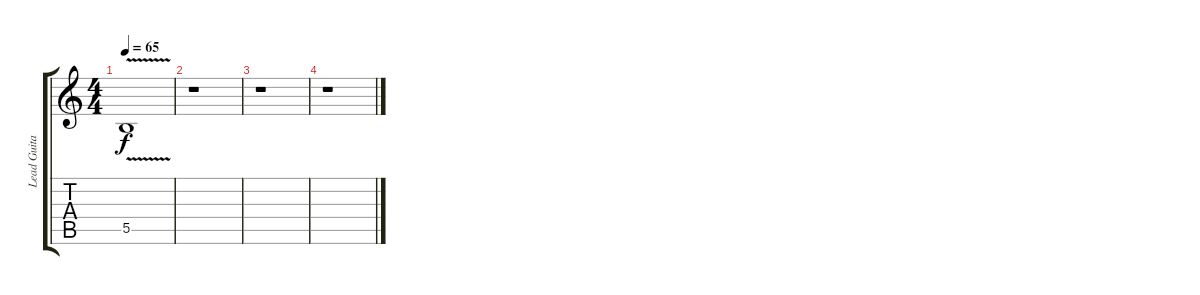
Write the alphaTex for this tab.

\track ("Lead Guitar Two" "Lead Guita") {instrument acousticguitarsteel}
\staff {score tabs}
\tuning (Db4 Ab3 E3 B2 Gb2 B1) {hide}
\ts (4 4)
\tempo 65
\clef g2
\ks c
5.5{v}.1{dy f volume 0} |
r.1 |
r.1 |
r.1
